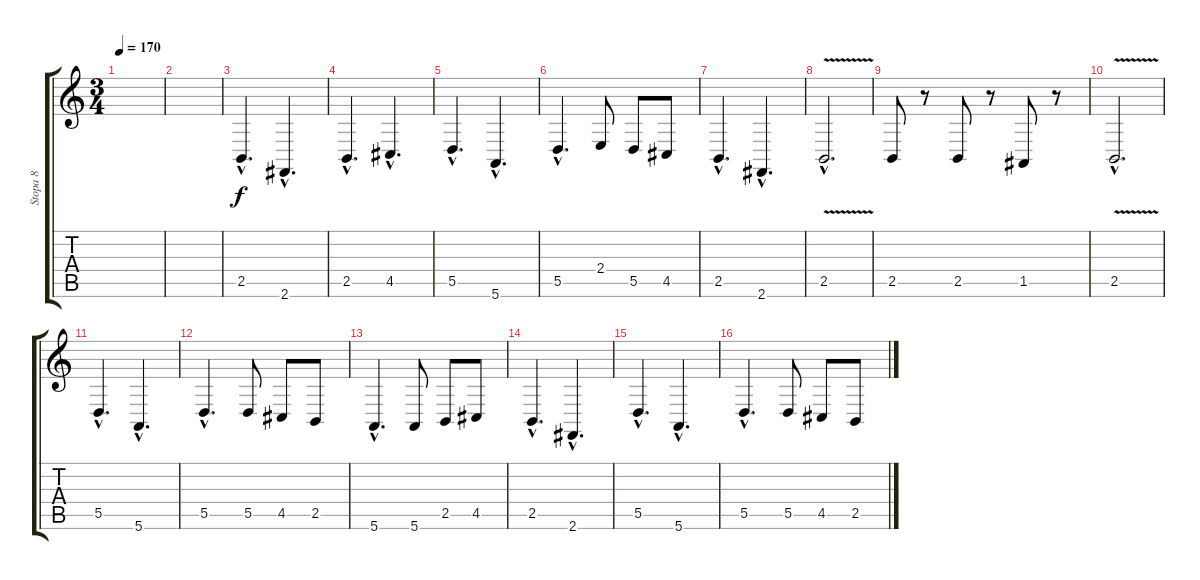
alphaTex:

\track ("Stopa 8" "Stopa 8") {instrument stringensemble1}
\staff {score tabs}
\tuning (E4 B3 G3 D3 A2 E2) {hide}
\ts (3 4)
\tempo 170
\clef g2
\ks c
|
|
2.5{hac}.4{d} 2.6{hac}.4{d} |
2.5{hac}.4{d} 4.5{hac}.4{d} |
5.5{hac}.4{d} 5.6{hac}.4{d} |
5.5{hac}.4{d} 2.4.8 5.5.8 4.5.8 |
2.5{hac}.4{d} 2.6{hac}.4{d} |
2.5{v hac}.2{d} |
2.5.8 r.8 2.5.8 r.8 1.5.8 r.8 |
2.5{v hac}.2{d} |
5.5{hac}.4{d} 5.6{hac}.4{d} |
5.5{hac}.4{d} 5.5.8 4.5.8 2.5.8 |
5.6{hac}.4{d} 5.6.8 2.5.8 4.5.8 |
2.5{hac}.4{d} 2.6{hac}.4{d} |
5.5{hac}.4{d} 5.6{hac}.4{d} |
5.5{hac}.4{d} 5.5.8 4.5.8 2.5.8
